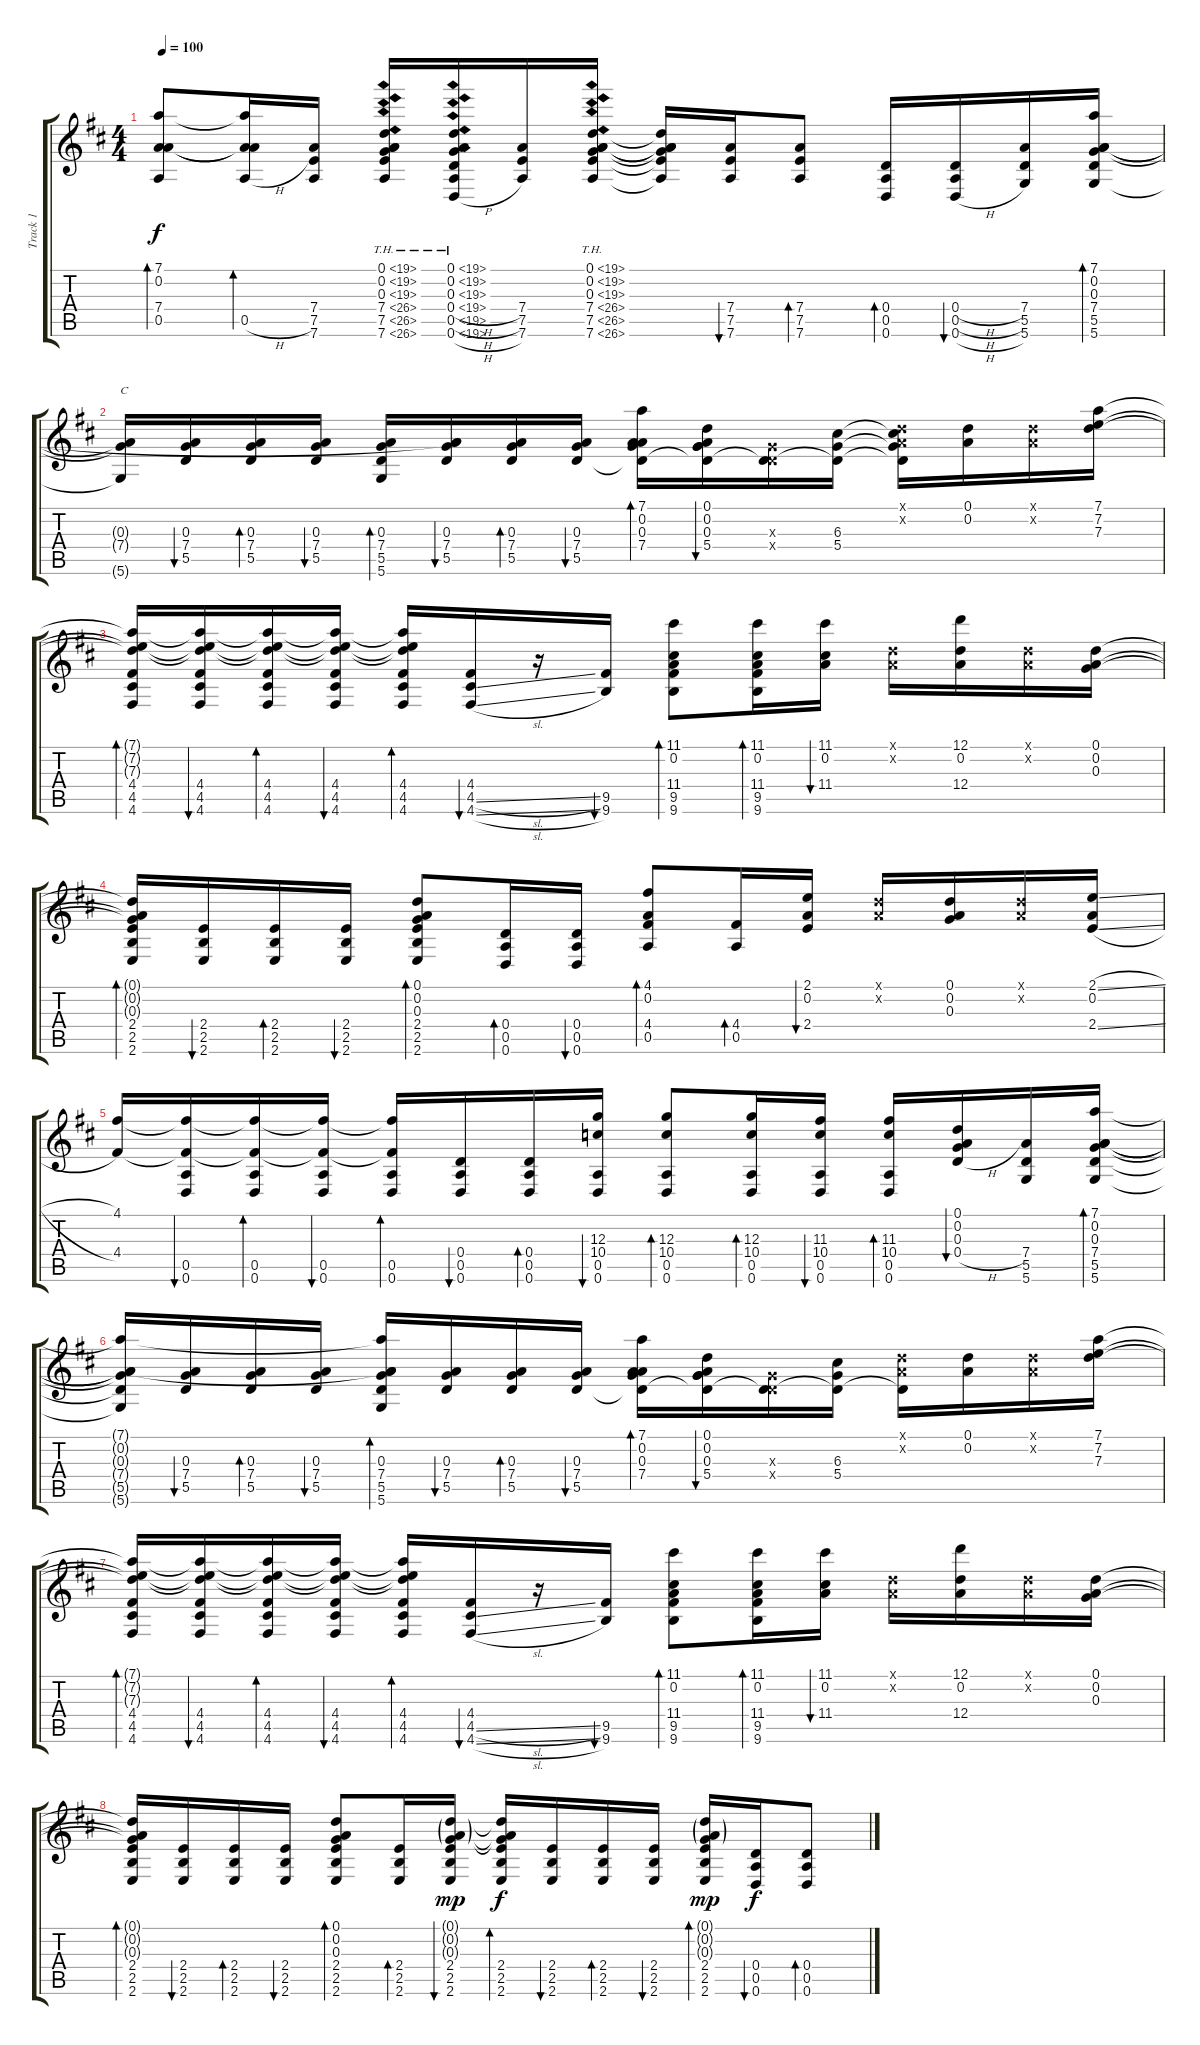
\track ("Track 1" "Track 1") {instrument acousticguitarsteel}
\staff {score tabs}
\tuning (D4 A3 G3 D3 A2 D2) {hide}
\ts (4 4)
\tempo 100
\clef g2
\ks d
(7.1 0.2 7.4 0.5).8{bd 120 dy f} (7.1{t} 0.2{t} 7.4{t} 0.5{h}).16{bd 120} (7.4 7.5 7.6).16 (0.1{th 19} 0.2{th 19} 0.3{th 19} 7.4{th 19} 7.5{th 19} 7.6{th 19}).16 (0.1{th 19} 0.2{th 19} 0.3{th 19} 0.4{th 19 h} 0.5{th 19 h} 0.6{th 19 h}).16 (7.4 7.5 7.6).16 (0.1{th 19} 0.2{th 19} 0.3{th 19} 7.4{th 19} 7.5{th 19} 7.6{th 19}).16 (0.1{t} 0.2{t} 0.3{t} 7.4{t} 7.5{t} 7.6{t}).16 (7.4 7.5 7.6).16{bu 120} (7.4 7.5 7.6).8{bd 120} (0.4 0.5 0.6).16{bd 120} (0.4{h} 0.5{h} 0.6{h}).16{bu 120} (7.4 5.5 5.6).16 (7.1 0.2 0.3 7.4 5.5 5.6).16{bd 120} |
(0.3{t} 7.4{t} 5.6{t}).16{txt "C"} (0.3 7.4 5.5).16{bu 120} (0.3 7.4 5.5).16{bd 120} (0.3 7.4 5.5).16{bu 120} (0.3 7.4 5.5 5.6).16{bd 120} (0.2{t} 0.3 7.4 5.5).16{bu 120} (0.3 7.4 5.5).16{bd 120} (0.3 7.4 5.5).16{bu 120} (7.1 0.2 0.3 7.4 5.5{t}).16{bd 120} (0.1 0.2 0.3 5.4 5.5{t}).16{bu 120} (0.3{x} 0.4{x} 5.5{t}).16 (6.3 5.4 5.5{t}).16 (0.1{x} 0.2{x} 6.3{t} 5.4{t} 5.5{t}).16 (0.1 0.2).16 (0.1{x} 0.2{x}).16 (7.1 7.2 7.3).16 |
(7.1{t} 7.2{t} 7.3{t} 4.4 4.5 4.6).16{bd 120} (7.1{t} 7.2{t} 7.3{t} 4.4 4.5 4.6).16{bu 120} (7.1{t} 7.2{t} 7.3{t} 4.4 4.5 4.6).16{bd 120} (7.1{t} 7.2{t} 7.3{t} 4.4 4.5 4.6).16{bu 120} (7.1{t} 7.2{t} 7.3{t} 4.4 4.5 4.6).16{bd 120} (4.4 4.5{sl} 4.6{sl}).16{bu 120} r.16 (9.5 9.6).16{bu 120} (11.1 0.2 11.4 9.5 9.6).8{bd 120} (11.1 0.2 11.4 9.5 9.6).16{bd 120} (11.1 0.2 11.4).16{bu 120} (0.1{x} 0.2{x}).16 (12.1 0.2 12.4).16 (0.1{x} 0.2{x}).16 (0.1 0.2 0.3).16 |
(0.1{t} 0.2{t} 0.3{t} 2.4 2.5 2.6).16{bd 120} (2.4 2.5 2.6).16{bu 120} (2.4 2.5 2.6).16{bd 120} (2.4 2.5 2.6).16{bu 120} (0.1 0.2 0.3 2.4 2.5 2.6).8{bd 120} (0.4 0.5 0.6).16{bd 120} (0.4 0.5 0.6).16{bu 120} (4.1 0.2 4.4 0.5).8{bd 120} (4.4 0.5).16{bd 120} (2.1 0.2 2.4).16{bu 120} (0.1{x} 0.2{x}).16 (0.1 0.2 0.3).16 (0.1{x} 0.2{x}).16 (2.1{sl} 0.2 2.4{sl}).16 |
(4.1 4.4).16 (4.1{t} 4.4{t} 0.5 0.6).16{bu 120} (4.1{t} 4.4{t} 0.5 0.6).16{bd 120} (4.1{t} 4.4{t} 0.5 0.6).16{bu 120} (4.1{t} 4.4{t} 0.5 0.6).16{bd 120} (0.4 0.5 0.6).16{bu 120} (0.4 0.5 0.6).16{bd 120} (12.3 10.4 0.5 0.6).16{bu 120} (12.3 10.4 0.5 0.6).8{bd 120} (12.3 10.4 0.5 0.6).16{bd 120} (11.3 10.4 0.5 0.6).16{bu 120} (11.3 10.4 0.5 0.6).16{bd 120} (0.1 0.2 0.3 0.4{h}).16{bu 120} (7.4 5.5 5.6).16 (7.1 0.2 0.3 7.4 5.5 5.6).16{bd 120} |
(7.1{t} 0.2{t} 0.3{t} 7.4{t} 5.5{t} 5.6{t}).16 (0.3 7.4 5.5).16{bu 120} (0.3 7.4 5.5).16{bd 120} (0.3 7.4 5.5).16{bu 120} (7.1{t} 0.2{t} 0.3 7.4 5.5 5.6).16{bd 120} (0.3 7.4 5.5).16{bu 120} (0.3 7.4 5.5).16{bd 120} (0.3 7.4 5.5).16{bu 120} (7.1 0.2 0.3 7.4 5.5{t}).16{bd 120} (0.1 0.2 0.3 5.4 5.5{t}).16{bu 120} (0.3{x} 0.4{x} 5.5{t}).16 (6.3 5.4 5.5{t}).16 (0.1{x} 0.2{x} 5.5{t}).16 (0.1 0.2).16 (0.1{x} 0.2{x}).16 (7.1 7.2 7.3).16 |
(7.1{t} 7.2{t} 7.3{t} 4.4 4.5 4.6).16{bd 120} (7.1{t} 7.2{t} 7.3{t} 4.4 4.5 4.6).16{bu 120} (7.1{t} 7.2{t} 7.3{t} 4.4 4.5 4.6).16{bd 120} (7.1{t} 7.2{t} 7.3{t} 4.4 4.5 4.6).16{bu 120} (7.1{t} 7.2{t} 7.3{t} 4.4 4.5 4.6).16{bd 120} (4.4 4.5{sl} 4.6{sl}).16{bu 120} r.16 (9.5 9.6).16{bu 120} (11.1 0.2 11.4 9.5 9.6).8{bd 120} (11.1 0.2 11.4 9.5 9.6).16{bd 120} (11.1 0.2 11.4).16{bu 120} (0.1{x} 0.2{x}).16 (12.1 0.2 12.4).16 (0.1{x} 0.2{x}).16 (0.1 0.2 0.3).16 |
(0.1{t} 0.2{t} 0.3{t} 2.4 2.5 2.6).16{bd 120} (2.4 2.5 2.6).16{bu 120} (2.4 2.5 2.6).16{bd 120} (2.4 2.5 2.6).16{bu 120} (0.1 0.2 0.3 2.4 2.5 2.6).8{bd 120} (2.4 2.5 2.6).16{bd 120} (0.1{g} 0.2{g} 0.3{g} 2.4 2.5 2.6).16{bu 120 dy mp} (0.1{t} 0.2{t} 0.3{t} 2.4 2.5 2.6).16{bd 120 dy f} (2.4 2.5 2.6).16{bu 120} (2.4 2.5 2.6).16{bd 120} (2.4 2.5 2.6).16{bu 120} (0.1{g} 0.2{g} 0.3{g} 2.4 2.5 2.6).16{bd 120 dy mp} (0.4 0.5 0.6).16{bu 120 dy f} (0.4 0.5 0.6).8{bd 120}
